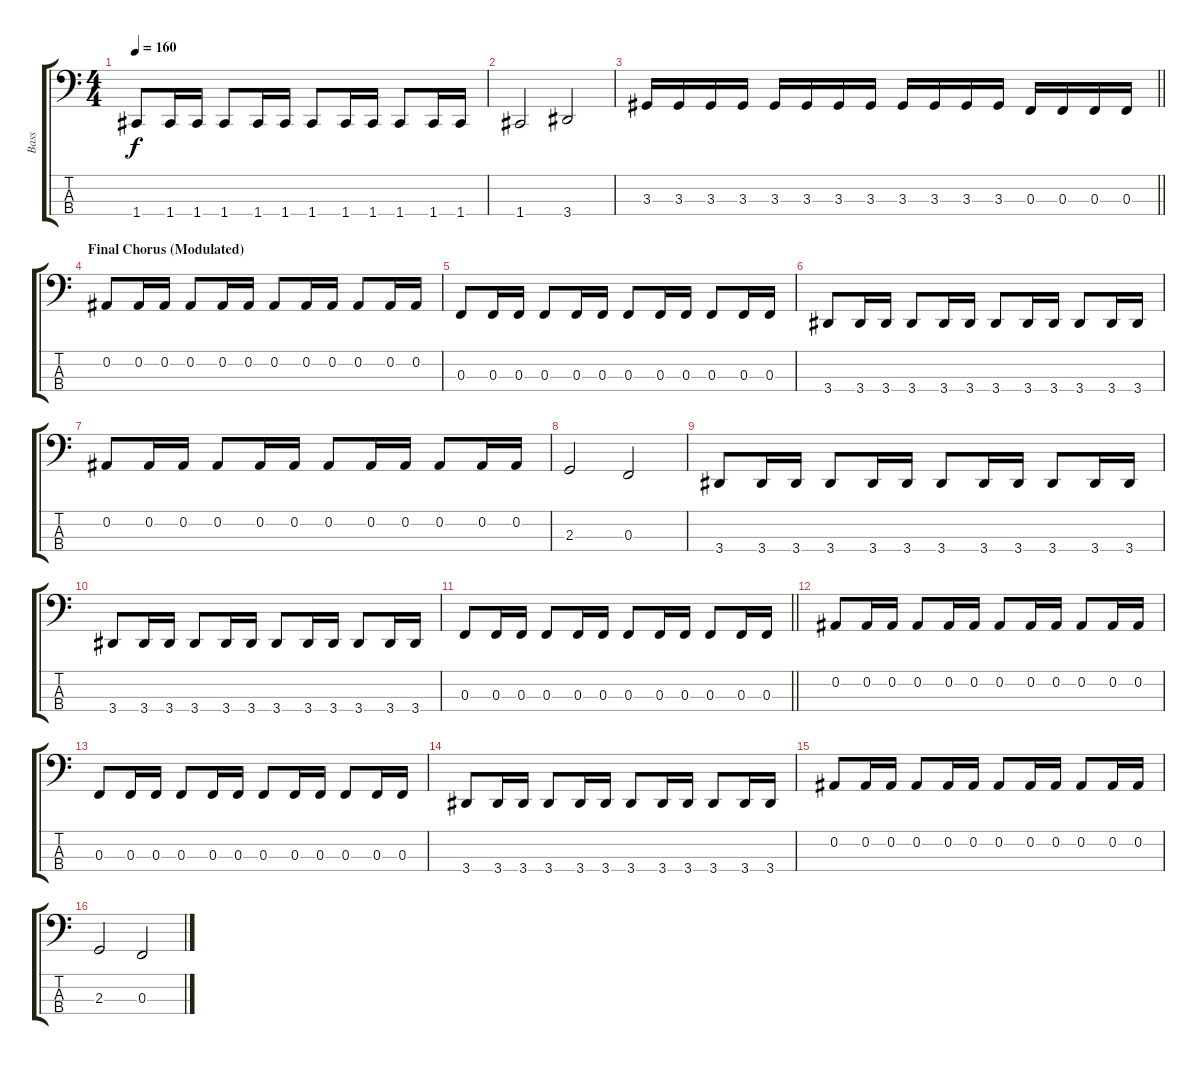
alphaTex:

\track ("Bass" "Bass") {instrument electricbassfinger}
\staff {score tabs}
\tuning (Eb2 Bb1 F1 C1) {hide}
\ts (4 4)
\tempo 160
\clef f4
\ks c
1.4.8{dy f} 1.4.16 1.4.16 1.4.8 1.4.16 1.4.16 1.4.8 1.4.16 1.4.16 1.4.8 1.4.16 1.4.16 |
1.4.2 3.4.2 |
\barLineRight lightlight
3.3.16 3.3.16 3.3.16 3.3.16 3.3.16 3.3.16 3.3.16 3.3.16 3.3.16 3.3.16 3.3.16 3.3.16 0.3.16 0.3.16 0.3.16 0.3.16 |
\section ("" "Final Chorus (Modulated)")
0.2.8 0.2.16 0.2.16 0.2.8 0.2.16 0.2.16 0.2.8 0.2.16 0.2.16 0.2.8 0.2.16 0.2.16 |
0.3.8 0.3.16 0.3.16 0.3.8 0.3.16 0.3.16 0.3.8 0.3.16 0.3.16 0.3.8 0.3.16 0.3.16 |
3.4.8 3.4.16 3.4.16 3.4.8 3.4.16 3.4.16 3.4.8 3.4.16 3.4.16 3.4.8 3.4.16 3.4.16 |
0.2.8 0.2.16 0.2.16 0.2.8 0.2.16 0.2.16 0.2.8 0.2.16 0.2.16 0.2.8 0.2.16 0.2.16 |
2.3.2 0.3.2 |
3.4.8 3.4.16 3.4.16 3.4.8 3.4.16 3.4.16 3.4.8 3.4.16 3.4.16 3.4.8 3.4.16 3.4.16 |
3.4.8 3.4.16 3.4.16 3.4.8 3.4.16 3.4.16 3.4.8 3.4.16 3.4.16 3.4.8 3.4.16 3.4.16 |
\barLineRight lightlight
0.3.8 0.3.16 0.3.16 0.3.8 0.3.16 0.3.16 0.3.8 0.3.16 0.3.16 0.3.8 0.3.16 0.3.16 |
0.2.8 0.2.16 0.2.16 0.2.8 0.2.16 0.2.16 0.2.8 0.2.16 0.2.16 0.2.8 0.2.16 0.2.16 |
0.3.8 0.3.16 0.3.16 0.3.8 0.3.16 0.3.16 0.3.8 0.3.16 0.3.16 0.3.8 0.3.16 0.3.16 |
3.4.8 3.4.16 3.4.16 3.4.8 3.4.16 3.4.16 3.4.8 3.4.16 3.4.16 3.4.8 3.4.16 3.4.16 |
0.2.8 0.2.16 0.2.16 0.2.8 0.2.16 0.2.16 0.2.8 0.2.16 0.2.16 0.2.8 0.2.16 0.2.16 |
2.3.2 0.3.2
